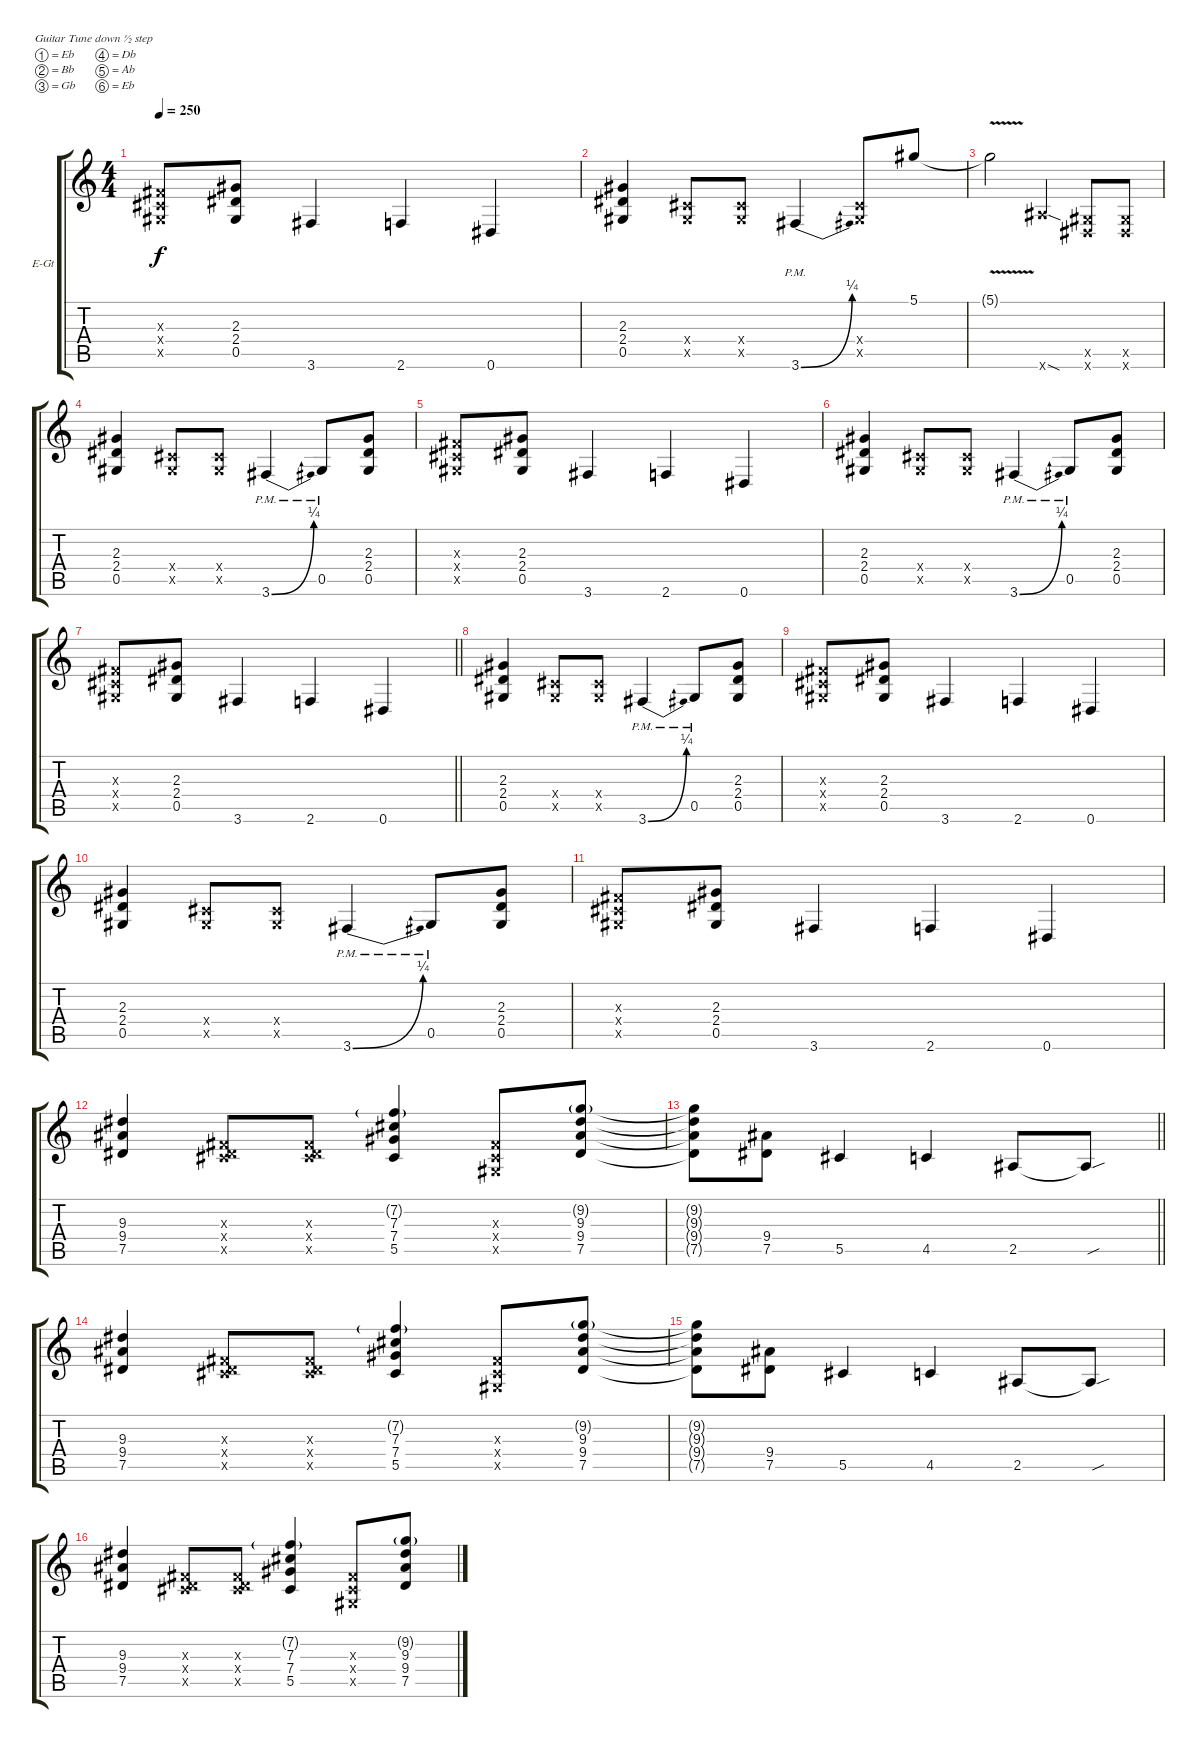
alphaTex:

\bracketExtendMode groupsimilarinstruments
\firstSystemTrackNameOrientation horizontal
\otherSystemsTrackNameOrientation horizontal
\track ("Richard Fortus" "E-Gt") {instrument distortionguitar}
\staff {score tabs}
\tuning (Eb4 Bb3 Gb3 Db3 Ab2 Eb2)
\ts (4 4)
\tempo 250
\clef g2
\ks c
(0.3{x} 0.4{x} 0.5{x}).8{dy f} (2.3 2.4 0.5).8 3.6.4 2.6.4 0.6.4 |
(2.3 2.4 0.5).4 (0.4{x} 0.5{x}).8 (0.4{x} 0.5{x}).8 3.6{be (bend 0 0 60 1) pm}.4 (0.4{x} 0.5{x}).8 5.1.8 |
5.1{v t}.2 7.6{sod x}.4 (0.5{x} 0.6{x}).8 (0.5{x} 0.6{x}).8 |
(2.3 2.4 0.5).4 (0.4{x} 0.5{x}).8 (0.4{x} 0.5{x}).8 3.6{be (bend 0 0 60 1) pm}.4 0.5{pm}.8 (2.3 2.4 0.5).8 |
(0.3{x} 0.4{x} 0.5{x}).8 (2.3 2.4 0.5).8 3.6.4 2.6.4 0.6.4 |
(2.3 2.4 0.5).4 (0.4{x} 0.5{x}).8 (0.4{x} 0.5{x}).8 3.6{be (bend 0 0 60 1) pm}.4 0.5{pm}.8 (2.3 2.4 0.5).8 |
\barLineRight lightlight
(0.3{x} 0.4{x} 0.5{x}).8 (2.3 2.4 0.5).8 3.6.4 2.6.4 0.6.4 |
(2.3 2.4 0.5).4 (0.4{x} 0.5{x}).8 (0.4{x} 0.5{x}).8 3.6{be (bend 0 0 60 1) pm}.4 0.5{pm}.8 (2.3 2.4 0.5).8 |
(0.3{x} 0.4{x} 0.5{x}).8 (2.3 2.4 0.5).8 3.6.4 2.6.4 0.6.4 |
(2.3 2.4 0.5).4 (0.4{x} 0.5{x}).8 (0.4{x} 0.5{x}).8 3.6{be (bend 0 0 60 1) pm}.4 0.5{pm}.8 (2.3 2.4 0.5).8 |
(0.3{x} 0.4{x} 0.5{x}).8 (2.3 2.4 0.5).8 3.6.4 2.6.4 0.6.4 |
(9.3 9.4 7.5).4 (0.3{x} 0.4{x} 7.5{x}).8 (0.3{x} 0.4{x} 7.5{x}).8 (7.2{g} 7.3 7.4 5.5).4 (0.3{x} 0.4{x} 0.5{x}).8 (9.2{g} 9.3 9.4 7.5).8 |
\barLineRight lightlight
(9.2{t} 9.3{t} 9.4{t} 7.5{t}).8 (9.4 7.5).8 5.5.4 4.5.4 2.5.8 2.5{sou t}.8 |
(9.3 9.4 7.5).4 (0.3{x} 0.4{x} 7.5{x}).8 (0.3{x} 0.4{x} 7.5{x}).8 (7.2{g} 7.3 7.4 5.5).4 (0.3{x} 0.4{x} 0.5{x}).8 (9.2{g} 9.3 9.4 7.5).8 |
(9.2{t} 9.3{t} 9.4{t} 7.5{t}).8 (9.4 7.5).8 5.5.4 4.5.4 2.5.8 2.5{sou t}.8 |
(9.3 9.4 7.5).4 (0.3{x} 0.4{x} 7.5{x}).8 (0.3{x} 0.4{x} 7.5{x}).8 (7.2{g} 7.3 7.4 5.5).4 (0.3{x} 0.4{x} 0.5{x}).8 (9.2{g} 9.3 9.4 7.5).8
